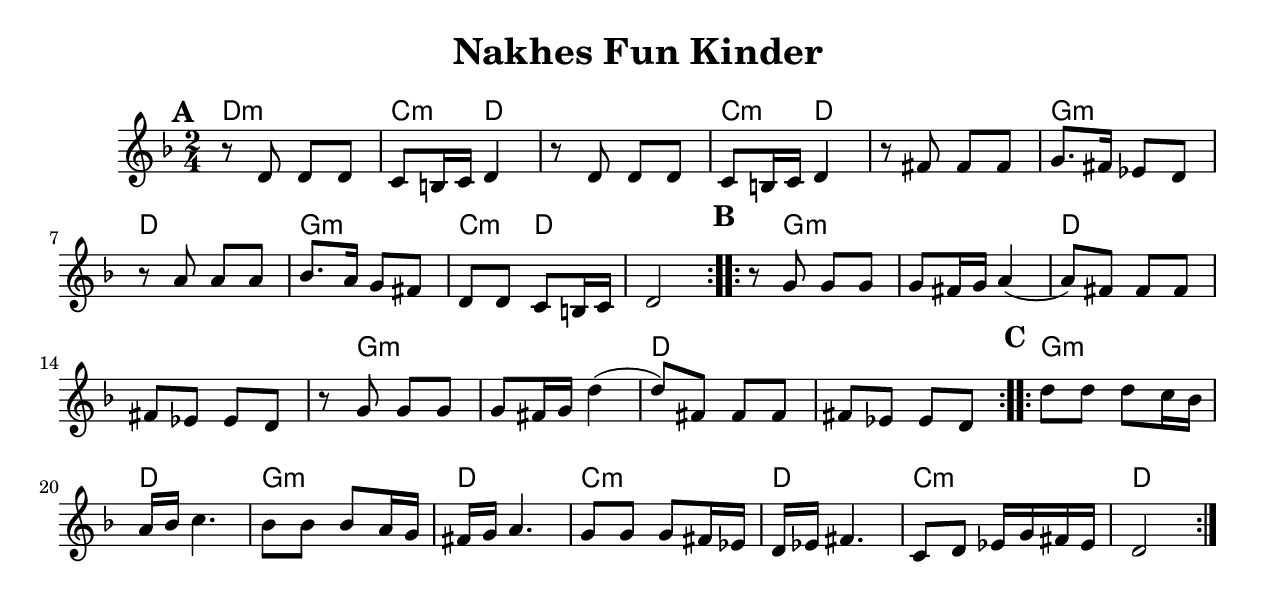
\version "2.18.0"
%\include "english.ly"
\paper{
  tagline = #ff
  print-all-headers = ##t
  #(set-paper-size "letter")
}
%date = #(strftime "%d-%m-%Y" (localtime (current-time)))

%\markup{ \italic{ \date }  }

%\markup{ Got something to say? }

global = {
  \clef treble
  \key e \minor
  \time 2/4
  \set Score.markFormatter = #format-mark-box-alphabet
}

%#################################### Melody ########################
melody = \relative c' {
  \global
  %\partial 16*3 a16 d f   %lead in notes

  \repeat volta 2{
   \mark \default
    r8 e8 e8  e8  | %
    d8  cis16 d16  e4 | %
    r8 e8 e8  e8  | %
    d8  cis16 d16  e4 | %
    r8 gis8 gis8  gis8  | %
    a8.  gis16  f8  e8  | %
    r8 b'8 b8  b8  | %
    c8.  b16  a8  gis8  | %
    e8  e8  d8  cis16 d16  
    e2
 
  }
  
  \repeat volta 2{
   \mark \default
    r8 a8 a8  a8  
  a8  gis16 a16  b4 ( 
  b8 )  gis8  gis8  gis8  
  gis8  f8  f8  e8  
  r8 a8 a8  a8  
  a8  gis16 a16  e'4 ( 
  e8 )  gis,8  gis8  gis8  
  gis8  f8  f8  e
  }
   
   \repeat volta 2{
   \mark \default
    e'8  e8  e8  d16 c16  
    b16  c16  d4. 
    c8  c8  c8  b16 a16  
    gis16  a16  b4. 
    a8  a8  a8  gis16 f16  
    e16  f16  gis4. 
    d8  e8  f16  a16 gis16 f16
    e2
   }

}
%################################# Lyrics #####################
%\addlyrics{  }
%################################# Chords #######################
harmonies = \chordmode {
 e2:m
 d4:m e4
 e2
 d4:m e4
 e2
 a2:m
 e2
 a2:m
 d4:m e4
 e2
 %b
 s8 a8*3:m
 a2:m
 e2*2
 s8 a8*3:m
 a2:m
 e2*2
 %C
 a2:m
 e2
 a2:m
 e2
 d2:m
 e2
 d2:m
 e2
}

\score {
  <<
    \new ChordNames {
      \set chordChanges = ##t
      \transpose e d \harmonies
    }
    \new Staff   \transpose e d\melody
  >>
  \header{
    title= "Nakhes Fun Kinder"
    subtitle=""
    composer= ""
    instrument =""
    arranger= ""
  }
  \layout{indent = 1.0\cm} 
  \midi {
    \tempo 4 = 120

    % \midi { }
  }
}
%{
% more verses:
\markup{}
\markup {
  \fill-line {
    \hspace #0.1 % distance from left margin
    \column {
      \line { "1."
	\column {
	  ""
	}
      }
      \hspace #0.2 % vertical distance between verses
      \line { "2."
	\column {
	 ""
	}
      }
    }
    \hspace #0.1  % horiz. distance between columns
    \column {
      \line { "3."
	\column {
	  ""
	}
      }
      \hspace #0.2 % distance between verses
      \line { "4."
	\column {
	 ""
	}
      }
    }
    \hspace #0.1 % distance to right margin
  }
}

%}
